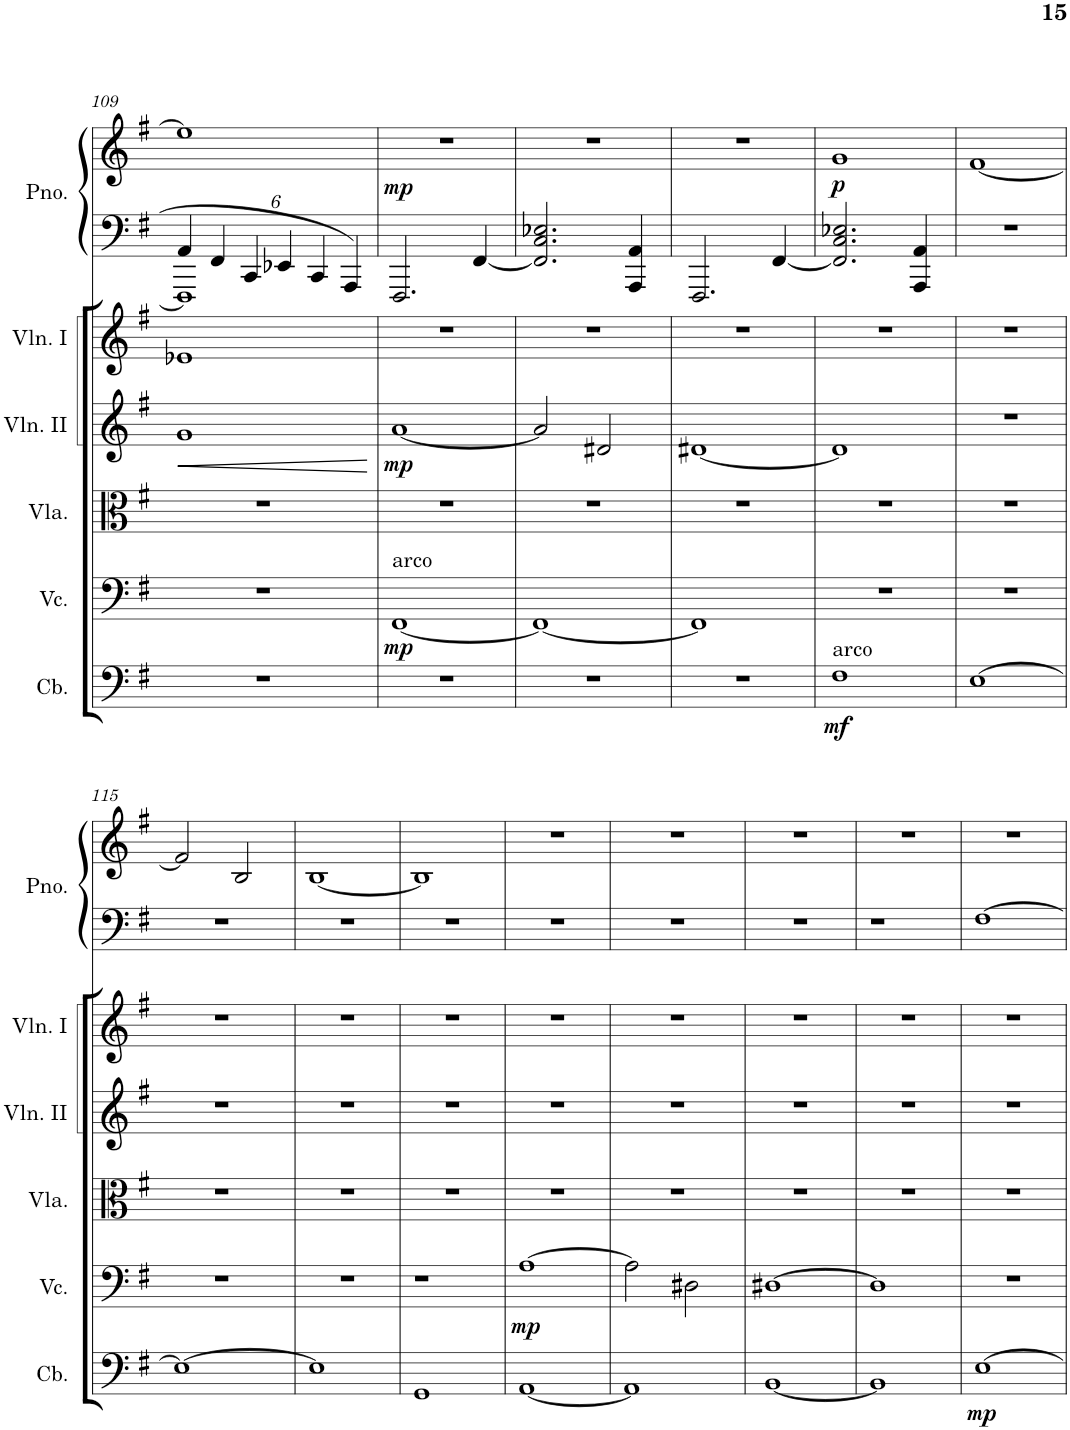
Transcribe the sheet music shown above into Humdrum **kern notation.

**kern	**dynam	**kern	**dynam	**kern	**kern	**dynam	**kern	**kern	**kern	**dynam
*part6	*part6	*part5	*part5	*part4	*part3	*part3	*part2	*part1	*part1	*part1
*staff7	*staff7	*staff6	*staff6	*staff5	*staff4	*staff4	*staff3	*staff2	*staff1	*staff1/2
*I"Contrabass	*	*I"Violoncello	*	*I"Viola	*I"Violin II	*	*I"Violin I	*I"Piano	*	*
*I'Cb.	*	*I'Vc.	*	*I'Vla.	*I'Vln. II	*	*I'Vln. I	*I'Pno.	*	*
!!LO:PB:g=z
*clefF4	*	*clefF4	*	*clefC3	*clefG2	*	*clefG2	*clefF4	*clefG2	*
*Trd7c12	*	*	*	*	*	*	*	*	*	*
*k[f#]	*	*k[f#]	*	*k[f#]	*k[f#]	*	*k[f#]	*k[f#]	*k[f#]	*
*M2/2	*	*M2/2	*	*M2/2	*M2/2	*	*M2/2	*M2/2	*M2/2	*
*met(c|)	*	*met(c|)	*	*met(c|)	*met(c|)	*	*met(c|)	*met(c|)	*met(c|)	*
=109	=109	=109	=109	=109	=109	=109	=109	=109	=109	=109
!	!	!	!	!	!	!LO:HP:b	!	!	!	!
*	*	*	*	*	*	*	*	*Xbrackettup	*	*
*	*	*	*	*	*	*	*	*^	*	*
1r	.	1r	.	1r	1g	<	1e-X	6AA/	1FFF#]	1ee-]	.
.	.	.	.	.	.	.	.	6FF#/	.	.	.
.	.	.	.	.	.	.	.	6CC/	.	.	.
.	.	.	.	.	.	.	.	6EE-X/	.	.	.
.	.	.	.	.	.	.	.	6CC/	.	.	.
.	.	.	.	.	.	.	.	6AAA/	.	.	.
*	*	*	*	*	*	*	*	*v	*v	*	*
.	.	.	.	.	.	[	.	.	.	.
=110	=110	=110	=110	=110	=110	=110	=110	=110	=110	=110
!	!	!LO:TX:a:t=arco	!	!	!	!	!	!	!	!
!	!	!	!LO:DY:b	!	!	!LO:DY:b	!	!	!	!LO:DY:b
1r	.	[1FF#	mp	1r	[1a	mp	1r	2.FFF#/	1r	mp
.	.	.	.	.	.	.	.	[4FF#/	.	.
=111	=111	=111	=111	=111	=111	=111	=111	=111	=111	=111
1r	.	1FF#_	.	1r	2a/]	.	1r	2.FF#/] 2.C/ 2.E-X/	1r	.
.	.	.	.	.	2d#X/	.	.	.	.	.
.	.	.	.	.	.	.	.	4AAA/ 4AA/	.	.
=112	=112	=112	=112	=112	=112	=112	=112	=112	=112	=112
1r	.	1FF#]	.	1r	[1d#X	.	1r	2.FFF#/	1r	.
.	.	.	.	.	.	.	.	[4FF#/	.	.
=113	=113	=113	=113	=113	=113	=113	=113	=113	=113	=113
!LO:TX:a:t=arco	!	!	!	!	!	!	!	!	!	!
!	!LO:DY:b	!	!	!	!	!	!	!	!	!LO:DY:b
1F#	mf	1r	.	1r	1d#]	.	1r	2.FF#/] 2.C/ 2.E-X/	1g	p
.	.	.	.	.	.	.	.	4AAA/ 4AA/	.	.
=114	=114	=114	=114	=114	=114	=114	=114	=114	=114	=114
[1E	.	1r	.	1r	1r	.	1r	1r	[1f#	.
!!LO:LB:g=z
=115	=115	=115	=115	=115	=115	=115	=115	=115	=115	=115
1E_	.	1r	.	1r	1r	.	1r	1r	2f#/]	.
.	.	.	.	.	.	.	.	.	2B/	.
=116	=116	=116	=116	=116	=116	=116	=116	=116	=116	=116
1E]	.	1r	.	1r	1r	.	1r	1r	[1B	.
=117	=117	=117	=117	=117	=117	=117	=117	=117	=117	=117
1GG	.	1r	.	1r	1r	.	1r	1r	1B]	.
=118	=118	=118	=118	=118	=118	=118	=118	=118	=118	=118
!	!	!	!LO:DY:b	!	!	!	!	!	!	!
[1AA	.	[1A	mp	1r	1r	.	1r	1r	1r	.
=119	=119	=119	=119	=119	=119	=119	=119	=119	=119	=119
1AA]	.	2A\]	.	1r	1r	.	1r	1r	1r	.
.	.	2D#X\	.	.	.	.	.	.	.	.
=120	=120	=120	=120	=120	=120	=120	=120	=120	=120	=120
[1BB	.	[1D#X	.	1r	1r	.	1r	1r	1r	.
=121	=121	=121	=121	=121	=121	=121	=121	=121	=121	=121
1BB]	.	1D#]	.	1r	1r	.	1r	1r	1r	.
=122	=122	=122	=122	=122	=122	=122	=122	=122	=122	=122
!	!LO:DY:b	!	!	!	!	!	!	!	!	!
[1E	mp	1r	.	1r	1r	.	1r	[1F#	1r	.
=	=	=	=	=	=	=	=	=	=	=
*-	*-	*-	*-	*-	*-	*-	*-	*-	*-	*-
